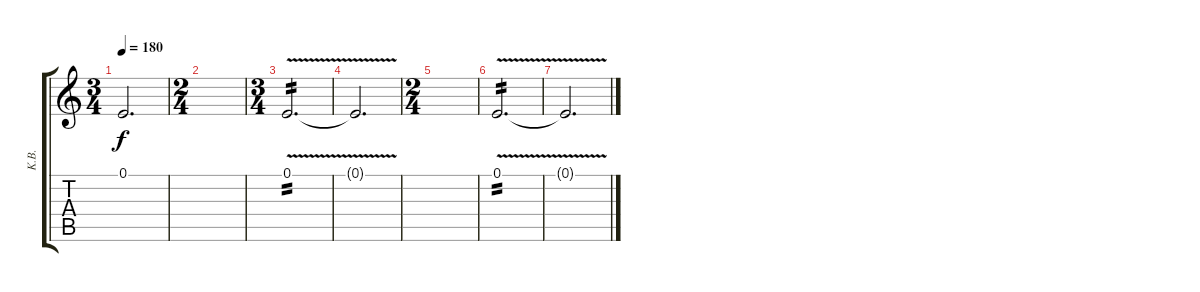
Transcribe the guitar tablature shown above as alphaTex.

\track ("K.B." "K.B.") {instrument lead1square}
\staff {score tabs}
\tuning (E4 B3 G3 D3 A2 E2) {hide}
\ts (3 4)
\tempo 180
\clef g2
\ks c
0.1{t}.2{d dy f} |
\ts (2 4)
|
\ts (3 4)
0.1{v}.2{d tp 2} |
0.1{t}.2{d} |
\ts (2 4)
|
0.1{v}.2{d tp 2} |
0.1{t}.2{d}
